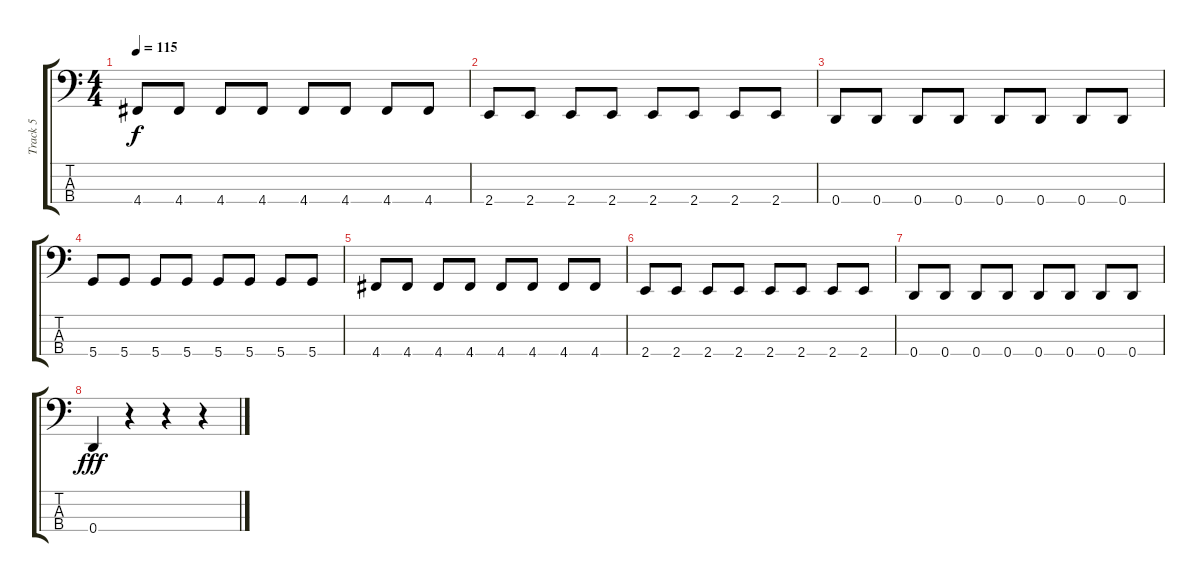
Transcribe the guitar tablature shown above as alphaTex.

\track ("Track 5" "Track 5") {instrument electricbassfinger}
\staff {score tabs}
\tuning (F2 C2 G1 D1) {hide}
\ts (4 4)
\tempo 115
\clef f4
\ks c
4.4.8{dy f} 4.4.8 4.4.8 4.4.8 4.4.8 4.4.8 4.4.8 4.4.8 |
2.4.8 2.4.8 2.4.8 2.4.8 2.4.8 2.4.8 2.4.8 2.4.8 |
0.4.8 0.4.8 0.4.8 0.4.8 0.4.8 0.4.8 0.4.8 0.4.8 |
5.4.8 5.4.8 5.4.8 5.4.8 5.4.8 5.4.8 5.4.8 5.4.8 |
4.4.8 4.4.8 4.4.8 4.4.8 4.4.8 4.4.8 4.4.8 4.4.8 |
2.4.8 2.4.8 2.4.8 2.4.8 2.4.8 2.4.8 2.4.8 2.4.8 |
0.4.8 0.4.8 0.4.8 0.4.8 0.4.8 0.4.8 0.4.8 0.4.8 |
0.4.4{dy fff} r.4 r.4 r.4
